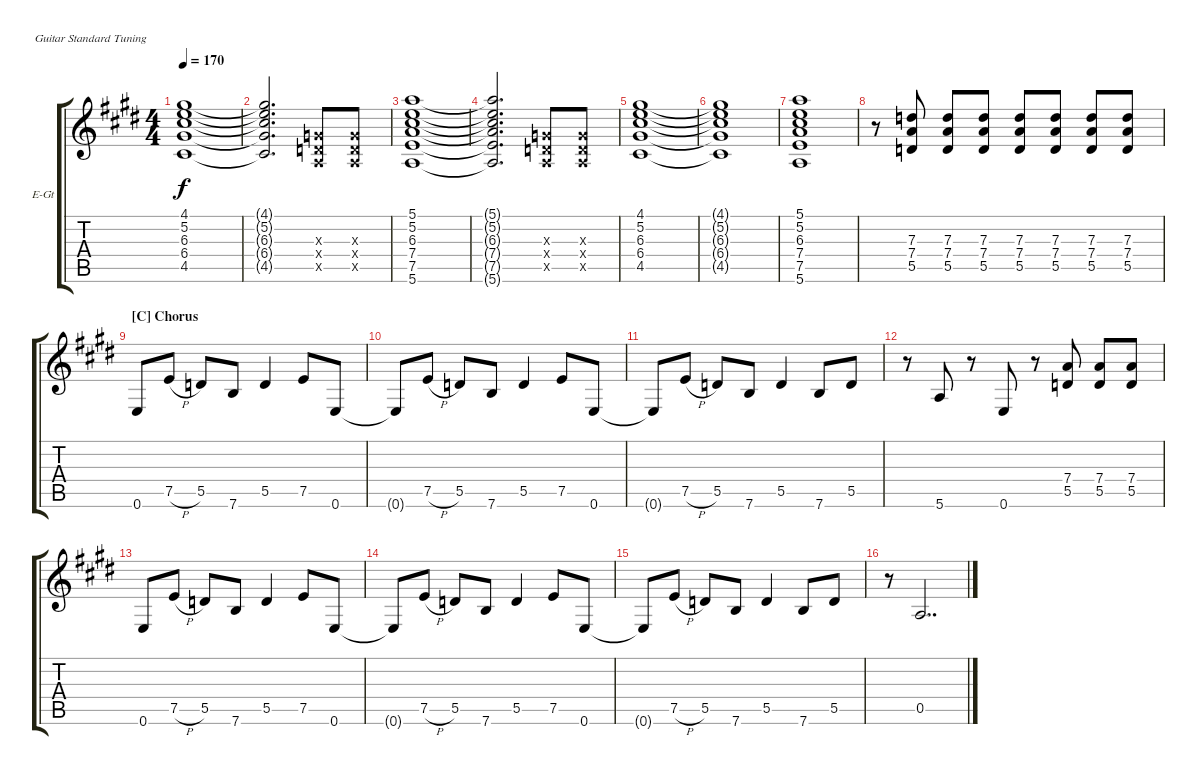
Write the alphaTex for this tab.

\bracketExtendMode groupsimilarinstruments
\firstSystemTrackNameOrientation horizontal
\otherSystemsTrackNameOrientation horizontal
\track ("Guitar 2" "E-Gt") {instrument overdrivenguitar}
\staff {score tabs}
\tuning (E4 B3 G3 D3 A2 E2)
\ts (4 4)
\tempo 170
\clef g2
\scale
1.07818
\ks e
(6.3 6.4 4.5 5.2 4.1).1{dy f} |
\scale
0.921816 (6.3{t} 6.4{t} 4.5{t} 5.2{t} 4.1{t}).2{d} (0.5{x} 0.4{x} 0.3{x}).8 (0.5{x} 0.4{x} 0.3{x}).8 |
\scale
1.07818 (6.3 7.4 7.5 5.6 5.2 5.1).1 |
\scale
0.921816 (6.3{t} 7.4{t} 7.5{t} 5.6{t} 5.2{t} 5.1{t}).2{d} (0.5{x} 0.4{x} 0.3{x}).8 (0.5{x} 0.4{x} 0.3{x}).8 |
\scale
1.07818 (6.3 6.4 4.5 5.2 4.1).1 |
\scale
0.921816 (6.3{t} 6.4{t} 4.5{t} 5.2{t} 4.1{t}).1 |
\scale
1.07818 (6.3 7.4 7.5 5.6 5.2 5.1).1 |
\scale
0.921816 r.8 (7.3 7.4 5.5).8 (7.3 7.4 5.5).8 (7.3 7.4 5.5).8 (7.3 7.4 5.5).8 (7.3 7.4 5.5).8 (7.3 7.4 5.5).8 (7.3 7.4 5.5).8 |
\section ("C" "Chorus")
\scale
1.07818 0.6.8 7.5{h}.8 5.5.8 7.6.8 5.5.4 7.5.8 0.6.8 |
\scale
0.921816 0.6{t}.8 7.5{h}.8 5.5.8 7.6.8 5.5.4 7.5.8 0.6.8 |
\scale
1.07818 0.6{t}.8 7.5{h}.8 5.5.8 7.6.8 5.5.4 7.6.8 5.5.8 |
\scale
0.921816 r.8 5.6.8 r.8 0.6.8 r.8 (7.4 5.5).8 (7.4 5.5).8 (7.4 5.5).8 |
\scale
1.07818 0.6.8 7.5{h}.8 5.5.8 7.6.8 5.5.4 7.5.8 0.6.8 |
\scale
0.921816 0.6{t}.8 7.5{h}.8 5.5.8 7.6.8 5.5.4 7.5.8 0.6.8 |
\scale
1.07818 0.6{t}.8 7.5{h}.8 5.5.8 7.6.8 5.5.4 7.6.8 5.5.8 |
\scale
0.921816 r.8 0.5.2{dd}
